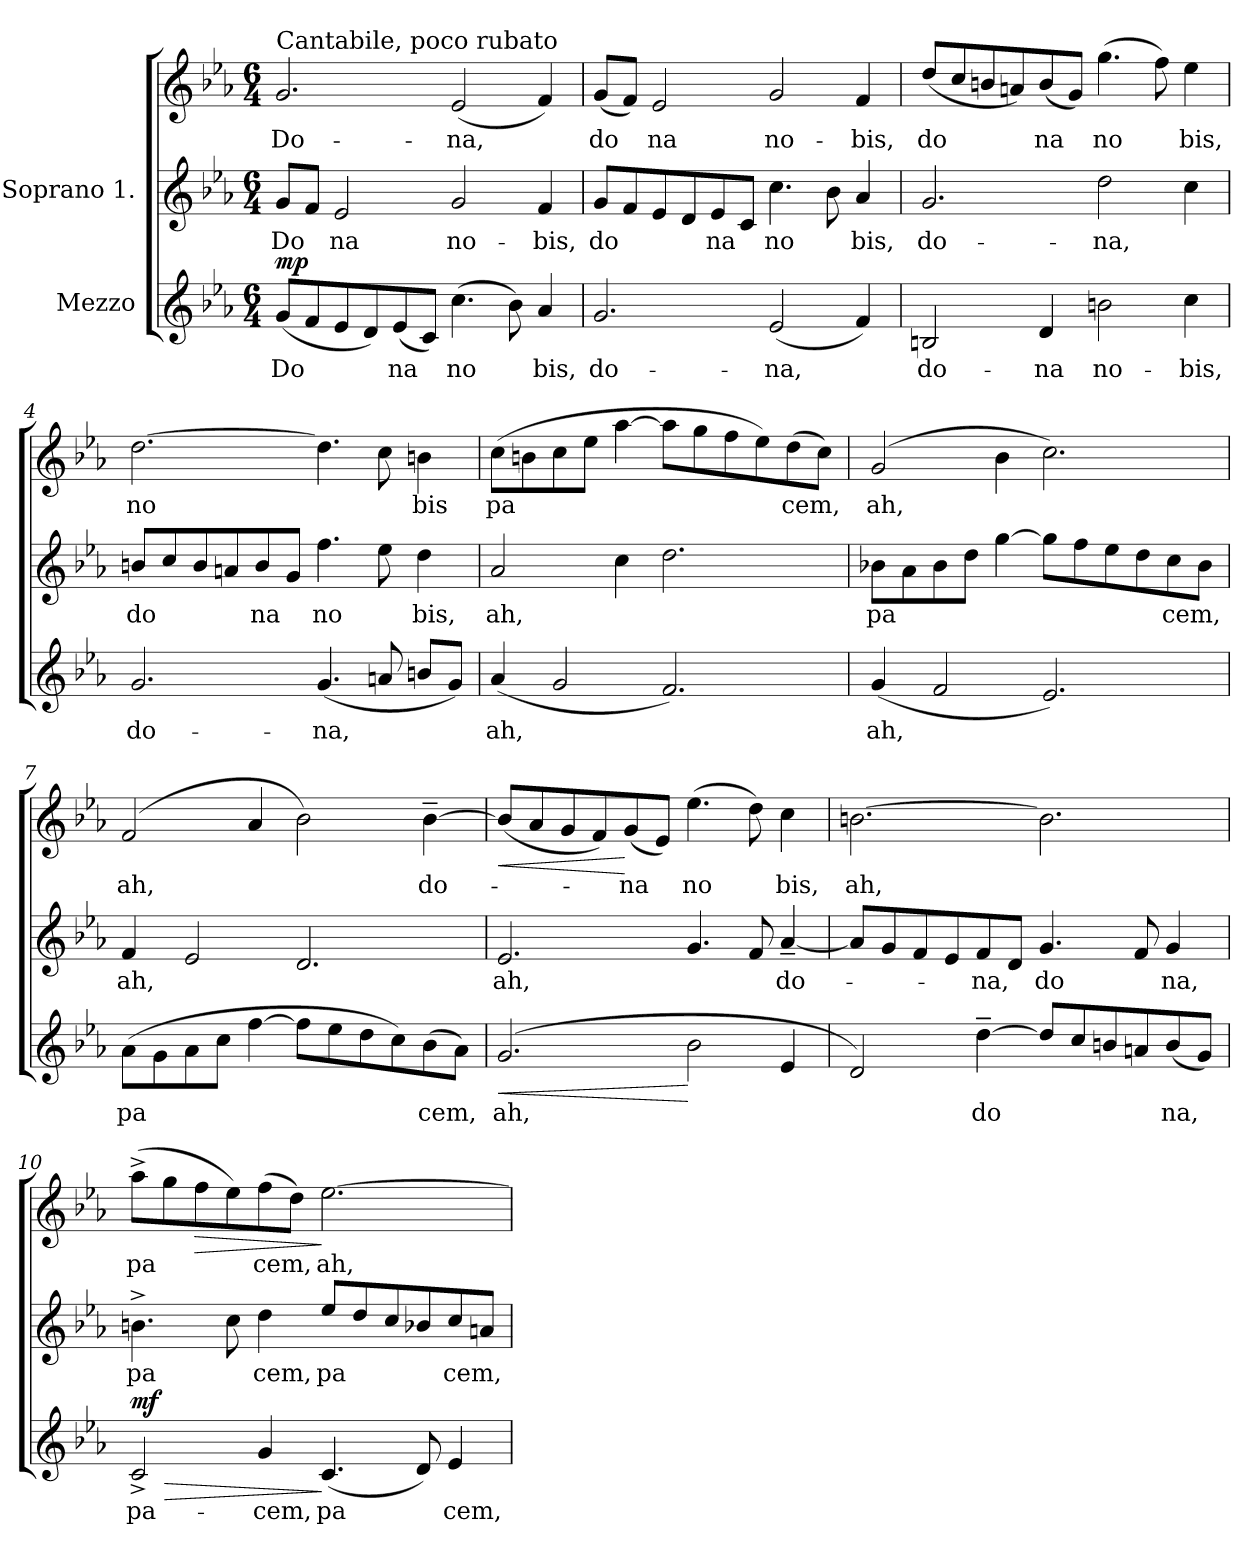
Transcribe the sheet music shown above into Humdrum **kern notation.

**kern	**text	**dynam	**kern	**text	**kern	**text	**dynam
*part2	*part2	*part2	*part1	*part1	*part1	*part1	*part1
*staff3	*staff3	*staff3	*staff2	*staff2	*staff1	*staff1	*staff1/2
*I"Mezzo	*	*	*I"Soprano 1.	*	*	*	*
!!LO:PB:g=z
*stria5	*	*	*stria5	*	*stria5	*	*
*clefG2	*	*	*clefG2	*	*clefG2	*	*
*k[b-e-a-]	*	*	*k[b-e-a-]	*	*k[b-e-a-]	*	*
*E-:	*	*	*E-:	*	*E-:	*	*
*M6/4	*	*	*M6/4	*	*M6/4	*	*
*MM84	*	*	*MM84	*	*MM84	*	*
=1	=1	=1	=1	=1	=1	=1	=1
!	!	!	!	!	!LO:TX:a:t=Cantabile, poco rubato	!	!
!	!LO:LY:b:cj	!LO:DY:b	!	!LO:LY:b:cj	!	!LO:LY:b:cj	!LO:DY:b=2
!	!	!	!	!	!	!	!LO:DY:n=1:b
(>8g/L	Do-	mp	8g/L	Do-	2.g/	Do-	mp mp
!	!LO:LY:b:cj	!	!	!LO:LY:b:cj	!	!	!
8f/	-	.	8f/J	-	.	.	.
!	!LO:LY:b:cj	!	!	!LO:LY:b:cj	!	!	!
8e-/	.	.	2e-/	na	.	.	.
!	!LO:LY:b:cj	!	!	!	!	!	!
8d/)	.	.	.	.	.	.	.
!	!LO:LY:b:cj	!	!	!	!	!	!
(>8e-/	na	.	.	.	.	.	.
!	!LO:LY:b:cj	!	!	!	!	!	!
8c/J)	.	.	.	.	.	.	.
!	!LO:LY:b:cj	!	!	!LO:LY:b:cj	!	!LO:LY:b:cj	!
(>4.cc\	no-	.	2g/	no-	(>2e-/	-na,	.
!	!LO:LY:b:cj	!	!	!	!	!	!
8b-\)	-	.	.	.	.	.	.
!	!LO:LY:b:cj	!	!	!LO:LY:b:cj	!	!LO:LY:b:cj	!
4a-/	bis,	.	4f/	-bis,	4f/)	.	.
=2	=2	=2	=2	=2	=2	=2	=2
!	!LO:LY:b:cj	!	!	!LO:LY:b:cj	!	!LO:LY:b:cj	!
2.g/	do-	.	8g/L	do-	(>8g/L	do-	.
!	!	!	!	!LO:LY:b:cj	!	!LO:LY:b:cj	!
.	.	.	8f/	-	8f/J)	-	.
!	!	!	!	!LO:LY:b:cj	!	!LO:LY:b:cj	!
.	.	.	8e-/	.	2e-/	na	.
!	!	!	!	!LO:LY:b:cj	!	!	!
.	.	.	8d/	.	.	.	.
!	!	!	!	!LO:LY:b:cj	!	!	!
.	.	.	8e-/	na	.	.	.
!	!	!	!	!LO:LY:b:cj	!	!	!
.	.	.	8c/J	.	.	.	.
!	!LO:LY:b:cj	!	!	!LO:LY:b:cj	!	!LO:LY:b:cj	!
(>2e-/	-na,	.	4.cc\	no-	2g/	no-	.
!	!	!	!	!LO:LY:b:cj	!	!	!
.	.	.	8b-\	-	.	.	.
!	!LO:LY:b:cj	!	!	!LO:LY:b:cj	!	!LO:LY:b:cj	!
4f/)	.	.	4a-/	bis,	4f/	-bis,	.
=3	=3	=3	=3	=3	=3	=3	=3
!	!LO:LY:b:cj	!	!	!LO:LY:b:cj	!	!LO:LY:b:cj	!
2Bn/	do-	.	2.g/	do-	(>8dd/L	do-	.
!	!	!	!	!	!	!LO:LY:b:cj	!
.	.	.	.	.	8cc/	-	.
!	!	!	!	!	!	!LO:LY:b:cj	!
.	.	.	.	.	8bn/	.	.
!	!	!	!	!	!	!LO:LY:b:cj	!
.	.	.	.	.	8an/)	.	.
!	!LO:LY:b:cj	!	!	!	!	!LO:LY:b:cj	!
4d/	-na	.	.	.	(>8b/	na	.
!	!	!	!	!	!	!LO:LY:b:cj	!
.	.	.	.	.	8g/J)	.	.
!	!LO:LY:b:cj	!	!	!LO:LY:b:cj	!	!LO:LY:b:cj	!
2bn\	no-	.	2dd\	-na,	(>4.gg\	no-	.
!	!	!	!	!	!	!LO:LY:b:cj	!
.	.	.	.	.	8ff\)	-	.
!	!LO:LY:b:cj	!	!	!LO:LY:b:cj	!	!LO:LY:b:cj	!
4cc\	-bis,	.	4cc\	.	4ee-\	bis,	.
!!LO:LB:g=z
=4	=4	=4	=4	=4	=4	=4	=4
!	!LO:LY:b:cj	!	!	!LO:LY:b:cj	!	!LO:LY:b:cj	!
2.g/	do-	.	8bn/L	do-	[>2.dd\	no-	.
!	!	!	!	!LO:LY:b:cj	!	!	!
.	.	.	8cc/	-	.	.	.
!	!	!	!	!LO:LY:b:cj	!	!	!
.	.	.	8b/	.	.	.	.
!	!	!	!	!LO:LY:b:cj	!	!	!
.	.	.	8an/	.	.	.	.
!	!	!	!	!LO:LY:b:cj	!	!	!
.	.	.	8b/	na	.	.	.
!	!	!	!	!LO:LY:b:cj	!	!	!
.	.	.	8g/J	.	.	.	.
!	!LO:LY:b:cj	!	!	!LO:LY:b:cj	!	!LO:LY:b:cj	!
(>4.g/	-na,	.	4.ff\	no-	4.dd\]	-	.
!	!LO:LY:b:cj	!	!	!LO:LY:b:cj	!	!LO:LY:b:cj	!
8an/	.	.	8ee-\	-	8cc\	.	.
!	!LO:LY:b:cj	!	!	!LO:LY:b:cj	!	!LO:LY:b:cj	!
8bn/L	.	.	4dd\	bis,	4bn\	bis	.
!	!LO:LY:b:cj	!	!	!	!	!	!
8g/J)	.	.	.	.	.	.	.
=5	=5	=5	=5	=5	=5	=5	=5
!	!LO:LY:b:cj	!	!	!LO:LY:b:cj	!	!LO:LY:b:cj	!
(>4a-/	ah,	.	2a-/	ah,	(>8cc\L	pa-	.
!	!	!	!	!	!	!LO:LY:b:cj	!
.	.	.	.	.	8bn\	-	.
!	!LO:LY:b:cj	!	!	!	!	!LO:LY:b:cj	!
2g/	.	.	.	.	8cc\	.	.
!	!	!	!	!	!	!LO:LY:b:cj	!
.	.	.	.	.	8ee-\J	.	.
!	!	!	!	!LO:LY:b:cj	!	!LO:LY:b:cj	!
.	.	.	4cc\	.	[>4aa-\	.	.
!	!LO:LY:b:cj	!	!	!LO:LY:b:cj	!	!LO:LY:b:cj	!
2.f/)	.	.	2.dd\	.	8aa-\L]	.	.
!	!	!	!	!	!	!LO:LY:b:cj	!
.	.	.	.	.	8gg\	.	.
!	!	!	!	!	!	!LO:LY:b:cj	!
.	.	.	.	.	8ff\	.	.
!	!	!	!	!	!	!LO:LY:b:cj	!
.	.	.	.	.	8ee-\)	.	.
!	!	!	!	!	!	!LO:LY:b:cj	!
.	.	.	.	.	(>8dd\	cem,	.
!	!	!	!	!	!	!LO:LY:b:cj	!
.	.	.	.	.	8cc\J)	.	.
=6	=6	=6	=6	=6	=6	=6	=6
!	!LO:LY:b:cj	!	!	!LO:LY:b:cj	!	!LO:LY:b:cj	!
(>4g/	ah,	.	8b-X\L	pa-	(>2g/	ah,	.
!	!	!	!	!LO:LY:b:cj	!	!	!
.	.	.	8a-\	-	.	.	.
!	!LO:LY:b:cj	!	!	!LO:LY:b:cj	!	!	!
2f/	.	.	8b-\	.	.	.	.
!	!	!	!	!LO:LY:b:cj	!	!	!
.	.	.	8dd\J	.	.	.	.
!	!	!	!	!LO:LY:b:cj	!	!LO:LY:b:cj	!
.	.	.	[>4gg\	.	4b-\	.	.
!	!LO:LY:b:cj	!	!	!LO:LY:b:cj	!	!LO:LY:b:cj	!
2.e-/)	.	.	8gg\L]	.	2.cc\)	.	.
!	!	!	!	!LO:LY:b:cj	!	!	!
.	.	.	8ff\	.	.	.	.
!	!	!	!	!LO:LY:b:cj	!	!	!
.	.	.	8ee-\	.	.	.	.
!	!	!	!	!LO:LY:b:cj	!	!	!
.	.	.	8dd\	.	.	.	.
!	!	!	!	!LO:LY:b:cj	!	!	!
.	.	.	8cc\	cem,	.	.	.
!	!	!	!	!LO:LY:b:cj	!	!	!
.	.	.	8b-\J	.	.	.	.
!!LO:LB:g=z
=7	=7	=7	=7	=7	=7	=7	=7
!	!LO:LY:b:cj	!	!	!LO:LY:b:cj	!	!LO:LY:b:cj	!
(>8a-\L	pa-	.	4f/	-ah,	(>2f/	ah,	.
!	!LO:LY:b:cj	!	!	!	!	!	!
8g\	-	.	.	.	.	.	.
!	!LO:LY:b:cj	!	!	!LO:LY:b:cj	!	!	!
8a-\	.	.	2e-/	.	.	.	.
!	!LO:LY:b:cj	!	!	!	!	!	!
8cc\J	.	.	.	.	.	.	.
!	!LO:LY:b:cj	!	!	!	!	!LO:LY:b:cj	!
[>4ff\	.	.	.	.	4a-/	.	.
!	!LO:LY:b:cj	!	!	!LO:LY:b:cj	!	!LO:LY:b:cj	!
8ff\L]	.	.	2.d/	.	2b-\)	.	.
!	!LO:LY:b:cj	!	!	!	!	!	!
8ee-\	.	.	.	.	.	.	.
!	!LO:LY:b:cj	!	!	!	!	!	!
8dd\	.	.	.	.	.	.	.
!	!LO:LY:b:cj	!	!	!	!	!	!
8cc\)	.	.	.	.	.	.	.
!	!LO:LY:b:cj	!	!	!	!	!LO:LY:b:cj	!
(>8b-\	cem,	.	.	.	[>4b-~>\	do-	.
!	!LO:LY:b:cj	!	!	!	!	!	!
8a-\J)	.	.	.	.	.	.	.
=8	=8	=8	=8	=8	=8	=8	=8
!	!LO:LY:b:cj	!LO:HP:b	!	!LO:LY:b:cj	!	!LO:LY:b:cj	!LO:HP:b
(>2.g/	ah,	<	2.e-/	ah,	(>8b-/L]	.	<
!	!	!	!	!	!	!LO:LY:b:cj	!
.	.	.	.	.	8a-/	.	.
!	!	!	!	!	!	!LO:LY:b:cj	!
.	.	.	.	.	8g/	.	.
!	!	!	!	!	!	!LO:LY:b:cj	!
.	.	.	.	.	8f/)	.	.
!	!	!	!	!	!	!LO:LY:b:cj	!
.	.	.	.	.	(>8g/	na	[
!	!	!	!	!	!	!LO:LY:b:cj	!
.	.	.	.	.	8e-/J)	.	.
!	!LO:LY:b:cj	!	!	!LO:LY:b:cj	!	!LO:LY:b:cj	!
2b-\	.	[	4.g/	.	(>4.ee-\	no-	.
!	!	!	!	!LO:LY:b:cj	!	!LO:LY:b:cj	!
.	.	.	8f/	.	8dd\)	-	.
!	!LO:LY:b:cj	!	!	!LO:LY:b:cj	!	!LO:LY:b:cj	!
4e-/	.	.	[<4a-~</	do-	4cc\	bis,	.
=9	=9	=9	=9	=9	=9	=9	=9
!	!LO:LY:b:cj	!	!	!LO:LY:b:cj	!	!LO:LY:b:cj	!
2d/)	.	.	8a-/L]	.	[>2.bn\	-ah,	.
!	!	!	!	!LO:LY:b:cj	!	!	!
.	.	.	8g/	.	.	.	.
!	!	!	!	!LO:LY:b:cj	!	!	!
.	.	.	8f/	.	.	.	.
!	!	!	!	!LO:LY:b:cj	!	!	!
.	.	.	8e-/	.	.	.	.
!	!LO:LY:b:cj	!	!	!LO:LY:b:cj	!	!	!
[>4dd~>\	do-	.	8f/	na,	.	.	.
!	!	!	!	!LO:LY:b:cj	!	!	!
.	.	.	8d/J	.	.	.	.
!	!LO:LY:b:cj	!	!	!LO:LY:b:cj	!	!LO:LY:b:cj	!
8dd/L]	-	.	4.g/	do-	2.b\]	.	.
!	!LO:LY:b:cj	!	!	!	!	!	!
8cc/	.	.	.	.	.	.	.
!	!LO:LY:b:cj	!	!	!	!	!	!
8bn/	.	.	.	.	.	.	.
!	!LO:LY:b:cj	!	!	!LO:LY:b:cj	!	!	!
8an/	.	.	8f/	-	.	.	.
!	!LO:LY:b:cj	!	!	!LO:LY:b:cj	!	!	!
(>8b/	na,	.	4g/	na,	.	.	.
!	!LO:LY:b:cj	!	!	!	!	!	!
8g/J)	.	.	.	.	.	.	.
!!LO:PB:g=z
=10	=10	=10	=10	=10	=10	=10	=10
!	!LO:LY:b:cj	!LO:HP:b	!	!LO:LY:b:cj	!	!LO:LY:b:cj	!
!	!	!LO:DY:n=1:b	!	!	!	!	!LO:DY:b=2
!	!	!	!	!	!	!	!LO:DY:n=1:b
2c^</	pa-	> mf	4.bn^>\	pa-	(>8aa-^>\L	pa-	mf mf
!	!	!	!	!	!	!LO:LY:b:cj	!
.	.	.	.	.	8gg\	-	.
!	!	!	!	!	!	!LO:LY:b:cj	!LO:HP:b
.	.	.	.	.	8ff\	.	>
!	!	!	!	!LO:LY:b:cj	!	!LO:LY:b:cj	!
.	.	.	8cc\	-	8ee-\)	.	.
!	!LO:LY:b:cj	!	!	!LO:LY:b:cj	!	!LO:LY:b:cj	!
4g/	-cem,	.	4dd\	cem,	(>8ff\	cem,	.
!	!	!	!	!	!	!LO:LY:b:cj	!
.	.	.	.	.	8dd\J)	.	.
!	!LO:LY:b:cj	!	!	!LO:LY:b:cj	!	!LO:LY:b:cj	!
(>4.c/	pa-	]	8ee-/L	pa-	[>2.ee-\	ah,	]
!	!	!	!	!LO:LY:b:cj	!	!	!
.	.	.	8dd/	-	.	.	.
!	!	!	!	!LO:LY:b:cj	!	!	!
.	.	.	8cc/	.	.	.	.
!	!LO:LY:b:cj	!	!	!LO:LY:b:cj	!	!	!
8d/)	-	.	8b-X/	.	.	.	.
!	!LO:LY:b:cj	!	!	!LO:LY:b:cj	!	!	!
4e-/	cem,	.	8cc/	cem,	.	.	.
!	!	!	!	!LO:LY:b:cj	!	!	!
.	.	.	8an/J	.	.	.	.
=	=	=	=	=	=	=	=
*-	*-	*-	*-	*-	*-	*-	*-
